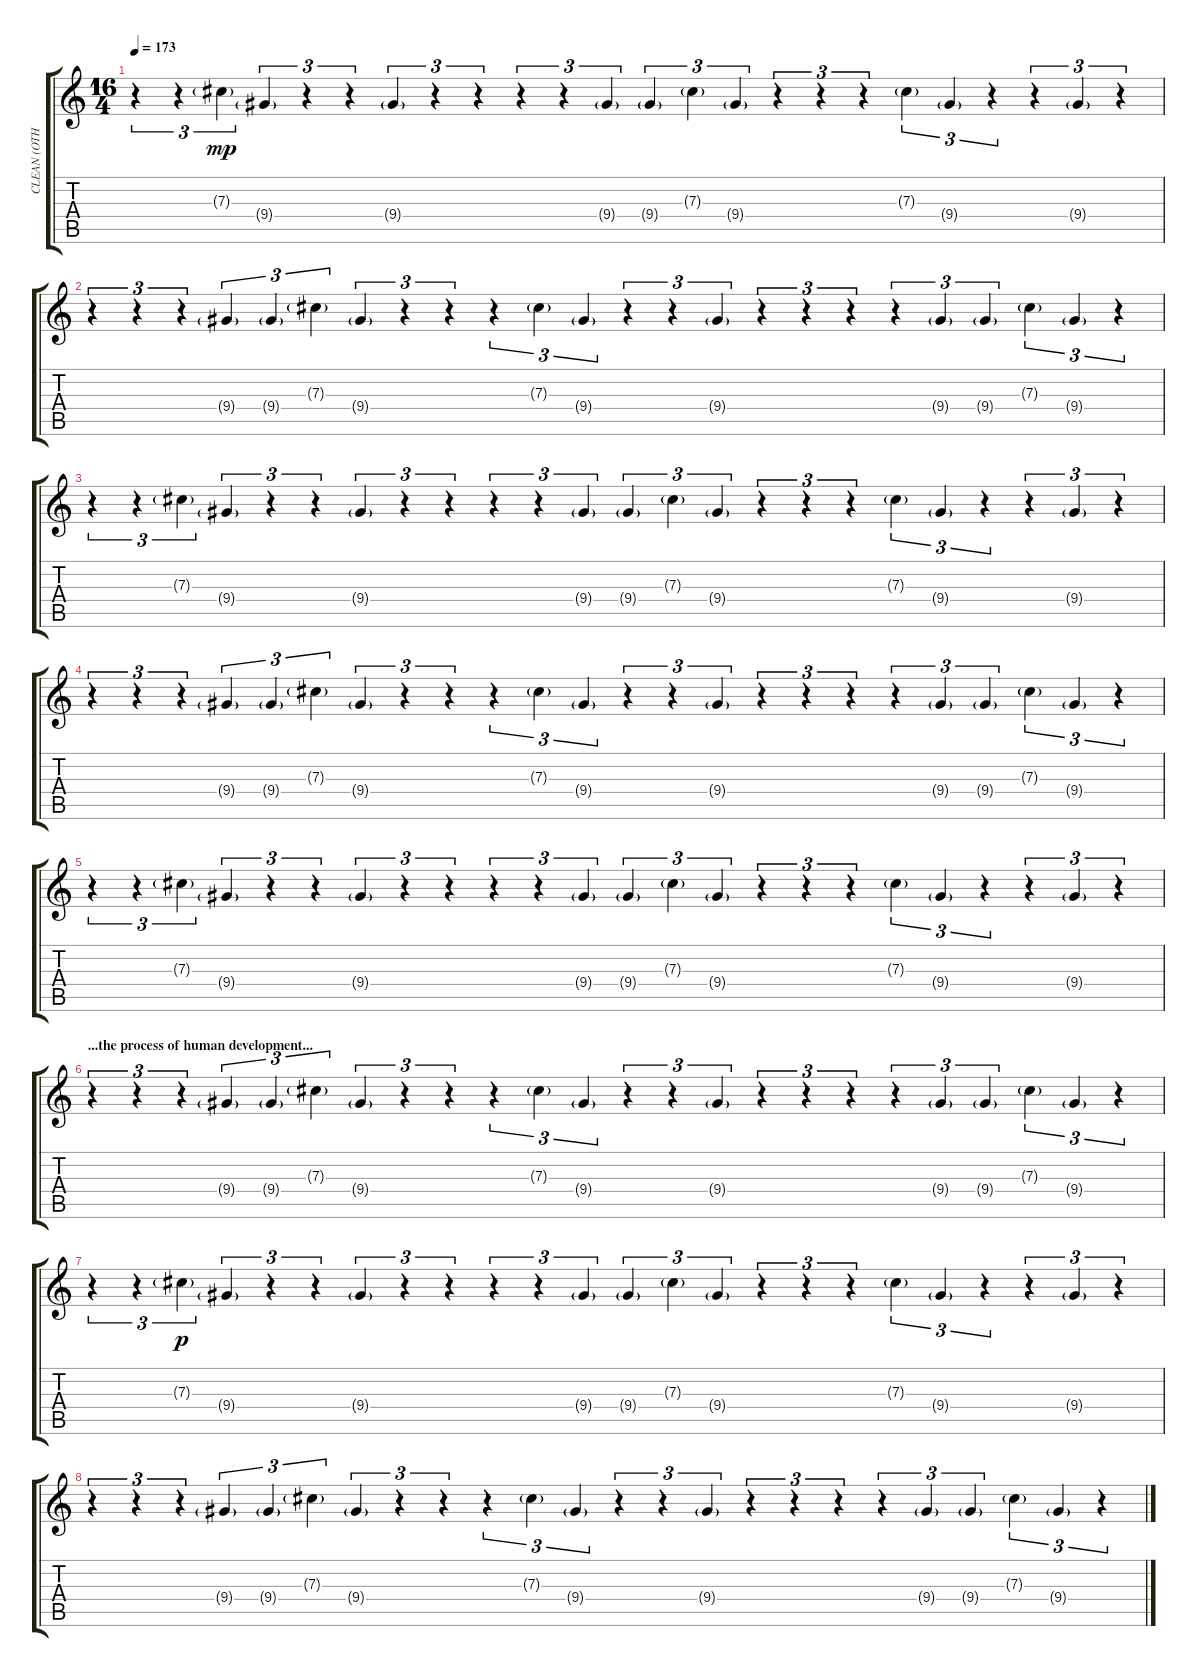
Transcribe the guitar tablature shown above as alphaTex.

\track ("CLEAN (OTHER)" "CLEAN (OTH") {instrument acousticguitarsteel}
\staff {score tabs}
\tuning (Eb4 B3 Gb3 B2 Gb2 B1) {hide}
\ts (16 4)
\tempo 173
\clef g2
\ks c
r.4{tu (3 2) dy mp} r.4{tu (3 2)} 7.3{g}.4{tu (3 2)} 9.4{g}.4{tu (3 2)} r.4{tu (3 2)} r.4{tu (3 2)} 9.4{g}.4{tu (3 2)} r.4{tu (3 2)} r.4{tu (3 2)} r.4{tu (3 2)} r.4{tu (3 2)} 9.4{g}.4{tu (3 2)} 9.4{g}.4{tu (3 2)} 7.3{g}.4{tu (3 2)} 9.4{g}.4{tu (3 2)} r.4{tu (3 2)} r.4{tu (3 2)} r.4{tu (3 2)} 7.3{g}.4{tu (3 2)} 9.4{g}.4{tu (3 2)} r.4{tu (3 2)} r.4{tu (3 2)} 9.4{g}.4{tu (3 2)} r.4{tu (3 2)} |
r.4{tu (3 2)} r.4{tu (3 2)} r.4{tu (3 2)} 9.4{g}.4{tu (3 2)} 9.4{g}.4{tu (3 2)} 7.3{g}.4{tu (3 2)} 9.4{g}.4{tu (3 2)} r.4{tu (3 2)} r.4{tu (3 2)} r.4{tu (3 2)} 7.3{g}.4{tu (3 2)} 9.4{g}.4{tu (3 2)} r.4{tu (3 2)} r.4{tu (3 2)} 9.4{g}.4{tu (3 2)} r.4{tu (3 2)} r.4{tu (3 2)} r.4{tu (3 2)} r.4{tu (3 2)} 9.4{g}.4{tu (3 2)} 9.4{g}.4{tu (3 2)} 7.3{g}.4{tu (3 2)} 9.4{g}.4{tu (3 2)} r.4{tu (3 2)} |
r.4{tu (3 2)} r.4{tu (3 2)} 7.3{g}.4{tu (3 2)} 9.4{g}.4{tu (3 2)} r.4{tu (3 2)} r.4{tu (3 2)} 9.4{g}.4{tu (3 2)} r.4{tu (3 2)} r.4{tu (3 2)} r.4{tu (3 2)} r.4{tu (3 2)} 9.4{g}.4{tu (3 2)} 9.4{g}.4{tu (3 2)} 7.3{g}.4{tu (3 2)} 9.4{g}.4{tu (3 2)} r.4{tu (3 2)} r.4{tu (3 2)} r.4{tu (3 2)} 7.3{g}.4{tu (3 2)} 9.4{g}.4{tu (3 2)} r.4{tu (3 2)} r.4{tu (3 2)} 9.4{g}.4{tu (3 2)} r.4{tu (3 2)} |
r.4{tu (3 2)} r.4{tu (3 2)} r.4{tu (3 2)} 9.4{g}.4{tu (3 2)} 9.4{g}.4{tu (3 2)} 7.3{g}.4{tu (3 2)} 9.4{g}.4{tu (3 2)} r.4{tu (3 2)} r.4{tu (3 2)} r.4{tu (3 2)} 7.3{g}.4{tu (3 2)} 9.4{g}.4{tu (3 2)} r.4{tu (3 2)} r.4{tu (3 2)} 9.4{g}.4{tu (3 2)} r.4{tu (3 2)} r.4{tu (3 2)} r.4{tu (3 2)} r.4{tu (3 2)} 9.4{g}.4{tu (3 2)} 9.4{g}.4{tu (3 2)} 7.3{g}.4{tu (3 2)} 9.4{g}.4{tu (3 2)} r.4{tu (3 2)} |
r.4{tu (3 2)} r.4{tu (3 2)} 7.3{g}.4{tu (3 2)} 9.4{g}.4{tu (3 2)} r.4{tu (3 2)} r.4{tu (3 2)} 9.4{g}.4{tu (3 2)} r.4{tu (3 2)} r.4{tu (3 2)} r.4{tu (3 2)} r.4{tu (3 2)} 9.4{g}.4{tu (3 2)} 9.4{g}.4{tu (3 2)} 7.3{g}.4{tu (3 2)} 9.4{g}.4{tu (3 2)} r.4{tu (3 2)} r.4{tu (3 2)} r.4{tu (3 2)} 7.3{g}.4{tu (3 2)} 9.4{g}.4{tu (3 2)} r.4{tu (3 2)} r.4{tu (3 2)} 9.4{g}.4{tu (3 2)} r.4{tu (3 2)} |
\section ("" "...the process of human development...")
r.4{tu (3 2)} r.4{tu (3 2)} r.4{tu (3 2)} 9.4{g}.4{tu (3 2)} 9.4{g}.4{tu (3 2)} 7.3{g}.4{tu (3 2)} 9.4{g}.4{tu (3 2)} r.4{tu (3 2)} r.4{tu (3 2)} r.4{tu (3 2)} 7.3{g}.4{tu (3 2)} 9.4{g}.4{tu (3 2)} r.4{tu (3 2)} r.4{tu (3 2)} 9.4{g}.4{tu (3 2)} r.4{tu (3 2)} r.4{tu (3 2)} r.4{tu (3 2)} r.4{tu (3 2)} 9.4{g}.4{tu (3 2)} 9.4{g}.4{tu (3 2)} 7.3{g}.4{tu (3 2)} 9.4{g}.4{tu (3 2)} r.4{tu (3 2)} |
r.4{tu (3 2)} r.4{tu (3 2)} 7.3{g}.4{tu (3 2) dy p} 9.4{g}.4{tu (3 2)} r.4{tu (3 2)} r.4{tu (3 2)} 9.4{g}.4{tu (3 2)} r.4{tu (3 2)} r.4{tu (3 2)} r.4{tu (3 2)} r.4{tu (3 2)} 9.4{g}.4{tu (3 2)} 9.4{g}.4{tu (3 2)} 7.3{g}.4{tu (3 2)} 9.4{g}.4{tu (3 2)} r.4{tu (3 2)} r.4{tu (3 2)} r.4{tu (3 2)} 7.3{g}.4{tu (3 2)} 9.4{g}.4{tu (3 2)} r.4{tu (3 2)} r.4{tu (3 2)} 9.4{g}.4{tu (3 2)} r.4{tu (3 2)} |
r.4{tu (3 2)} r.4{tu (3 2)} r.4{tu (3 2)} 9.4{g}.4{tu (3 2)} 9.4{g}.4{tu (3 2)} 7.3{g}.4{tu (3 2)} 9.4{g}.4{tu (3 2)} r.4{tu (3 2)} r.4{tu (3 2)} r.4{tu (3 2)} 7.3{g}.4{tu (3 2)} 9.4{g}.4{tu (3 2)} r.4{tu (3 2)} r.4{tu (3 2)} 9.4{g}.4{tu (3 2)} r.4{tu (3 2)} r.4{tu (3 2)} r.4{tu (3 2)} r.4{tu (3 2)} 9.4{g}.4{tu (3 2)} 9.4{g}.4{tu (3 2)} 7.3{g}.4{tu (3 2)} 9.4{g}.4{tu (3 2)} r.4{tu (3 2)}
